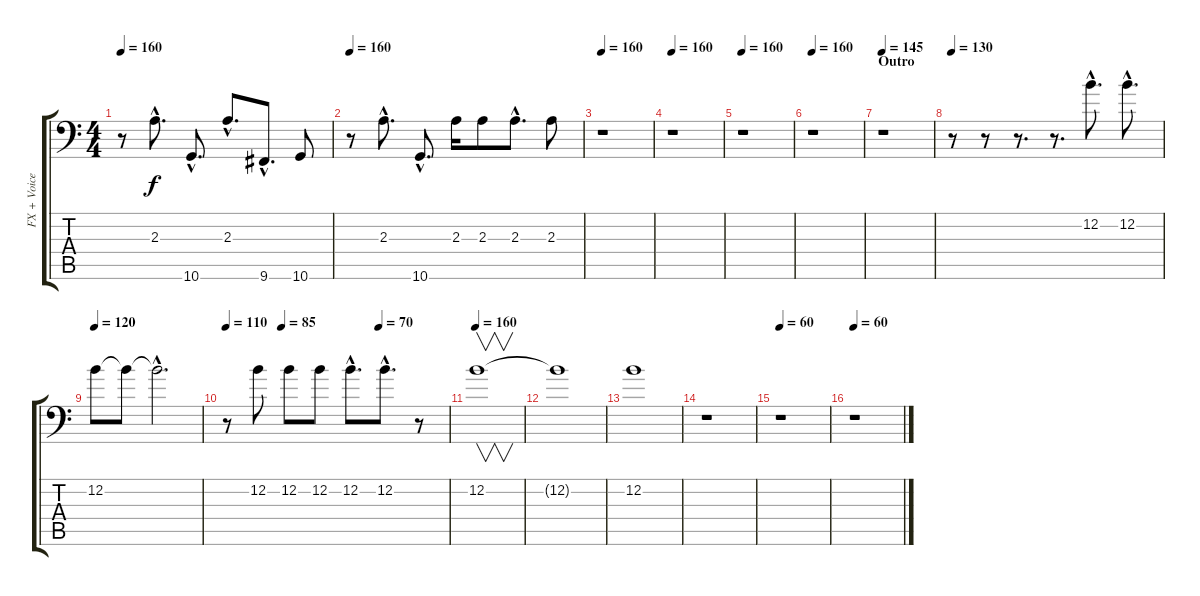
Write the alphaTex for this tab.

\track ("FX + Voice" "FX + Voice") {instrument lead2sawtooth}
\staff {score tabs}
\tuning (E4 B3 G3 D3 A2 A1) {hide}
\ts (4 4)
\tempo 160
\clef f4
\ks c
r.8{dy f} 2.3{hac}.8{d} 10.6{hac}.8{d} 2.3{hac}.8{d} 9.6{hac}.8{d} 10.6.8 |
\tempo 160
r.8 2.3{hac}.8{d} 10.6{hac}.8{d} 2.3.16 2.3.8 2.3{hac}.8{d} 2.3.8 |
\tempo 160
r.1 |
\tempo 160
r.1 |
\tempo 160
r.1 |
\tempo 160
r.1 |
\section ("" "Outro")
\tempo 145
r.1 |
\tempo 130
r.8 r.8 r.8{d} r.8{d} 12.2{hac}.8{d} 12.2{hac}.8{d} |
\tempo 120
12.2.8 12.2{t}.8 12.2{hac t}.2{d} |
\tempo (85 0.25)
\tempo (70 0.6875)
\tempo 110
r.8 12.2.8 12.2.8 12.2.8 12.2{hac}.8{d} 12.2{hac}.8{d} r.8 |
\tempo 160
12.2.1{v} |
12.2{t}.1 |
12.2.1 |
r.1 |
\tempo 60
r.1 |
\tempo 60
r.1
